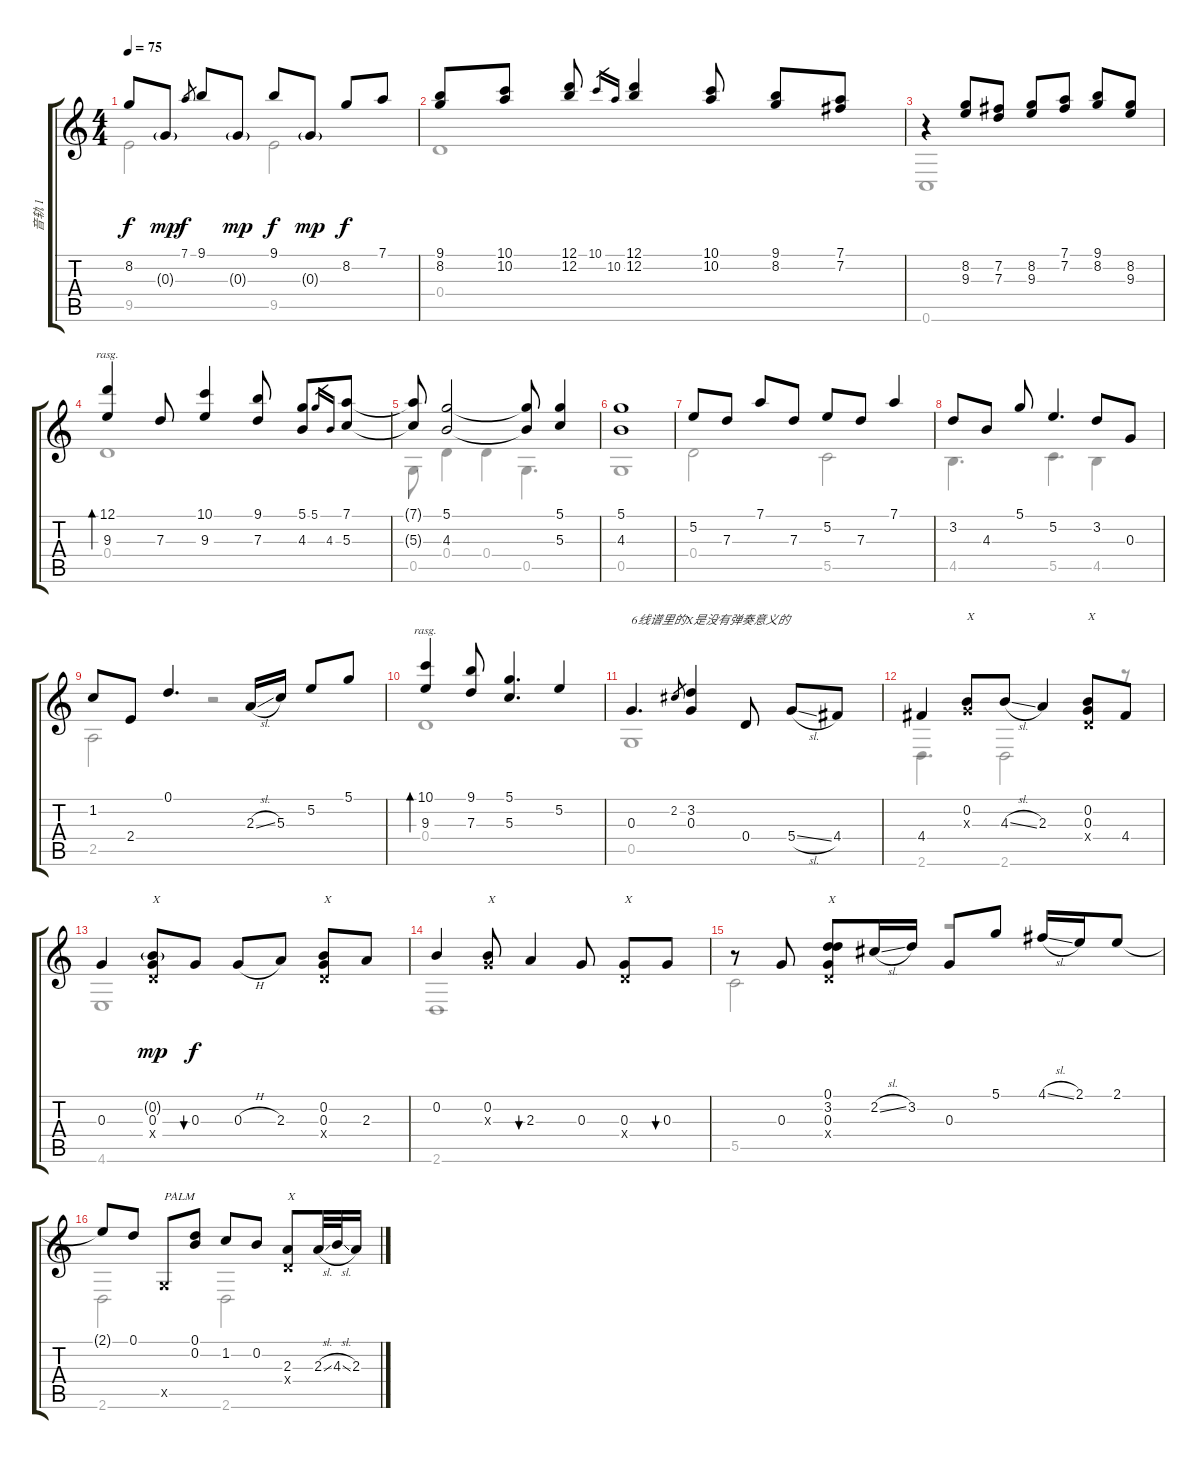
\track ("音轨 1" "音轨 1") {instrument acousticguitarsteel}
\staff {score tabs}
\tuning (D4 B3 G3 D3 G2 C2) {hide}
\voice
\ts (4 4)
\tempo 75
\clef g2
\ks c
8.2.8{dy f} 0.3{g}.8{dy mp} 7.1.8{gr dy f} 9.1.8 0.3{g}.8{dy mp} 9.1.8{dy f} 0.3{g}.8{dy mp} 8.2.8{dy f} 7.1.8 |
(9.1 8.2).8 (10.1 10.2).8 (12.1 12.2).8 10.1.16{gr} 10.2.16{gr} (12.1 12.2).4 (10.1 10.2).8 (9.1 8.2).8 (7.1 7.2).8 |
r.4 (8.2 9.3).8 (7.2 7.3).8 (8.2 9.3).8 (7.1 7.2).8 (9.1 8.2).8 (8.2 9.3).8 |
(12.1 9.3).4{bd 120 rasg ii} 7.3.8 (10.1 9.3).4 (9.1 7.3).8 (5.1 4.3).8 5.1.16{gr} 4.3.16{gr} (7.1 5.3).8 |
(7.1{t} 5.3{t}).8 (5.1 4.3).2 (5.1{t} 4.3{t}).8 (5.1 5.3).4 |
(5.1 4.3).1 |
5.2.8 7.3.8 7.1.8 7.3.8 5.2.8 7.3.8 7.1.4 |
3.2.8 4.3.8 5.1.8 5.2.4{d} 3.2.8 0.3.8 |
1.2.8 2.4.8 0.1.4{d} 2.3{sl}.16 5.3.16 5.2.8 5.1.8 |
(10.1 9.3).4{bd 120 rasg ii} (9.1 7.3).8 (5.1 5.3).4{d} 5.2.4 |
0.3.4{d txt "6线谱里的X是没有弹奏意义的"} 2.2.8{gr} (3.2 0.3).4 0.4.8 5.4{sl}.8 4.4.8 |
4.4.4 (0.2 0.3{x}).8{txt "X"} 4.3{sl}.8 2.3.4 (0.2 0.3 0.4{x}).8{txt "X"} 4.4.8 |
0.3.4 (0.2{g} 0.3 0.4{x}).8{txt "X" dy mp} 0.3.8{bu 60 dy f} 0.3{h}.8 2.3.8 (0.2 0.3 0.4{x}).8{txt "X"} 2.3.8 |
0.2.4 (0.2 0.3{x}).8{txt "X"} 2.3.4{bu 60} 0.3.8 (0.3 0.4{x}).8{txt "X"} 0.3.8{bu 60} |
r.8 0.3.8 (0.1 3.2 0.3 0.4{x}).8{txt "X"} 2.2{sl}.16 3.2.16 0.3.8 5.1.8 4.1{sl}.16 2.1.16 2.1.8 |
2.1{t}.8 0.1.8 0.5{x}.8{txt "PALM"} (0.1 0.2).8 1.2.8 0.2.8 (2.3 0.4{x}).8{txt "X"} 2.3{sl}.32 4.3{sl}.32 2.3.16
\voice
\clef g2
\ottava regular
\simile none
\ks c
9.5.2{dy f} 9.5.2 |
0.4.1 |
0.6.1 |
0.4.1 |
0.5.8 0.4.4 0.4.4 0.5.4{d} |
0.5.1 |
0.4.2 5.5.2 |
4.5.4{d} 5.5.4{d} 4.5.4 |
2.5.2 r.2 |
0.4.1 |
0.5.1 |
2.6.4{d} 2.6.2 r.8 |
4.6.1 |
2.6.1 |
5.5.2 r.2 |
2.6.2 2.6.2
